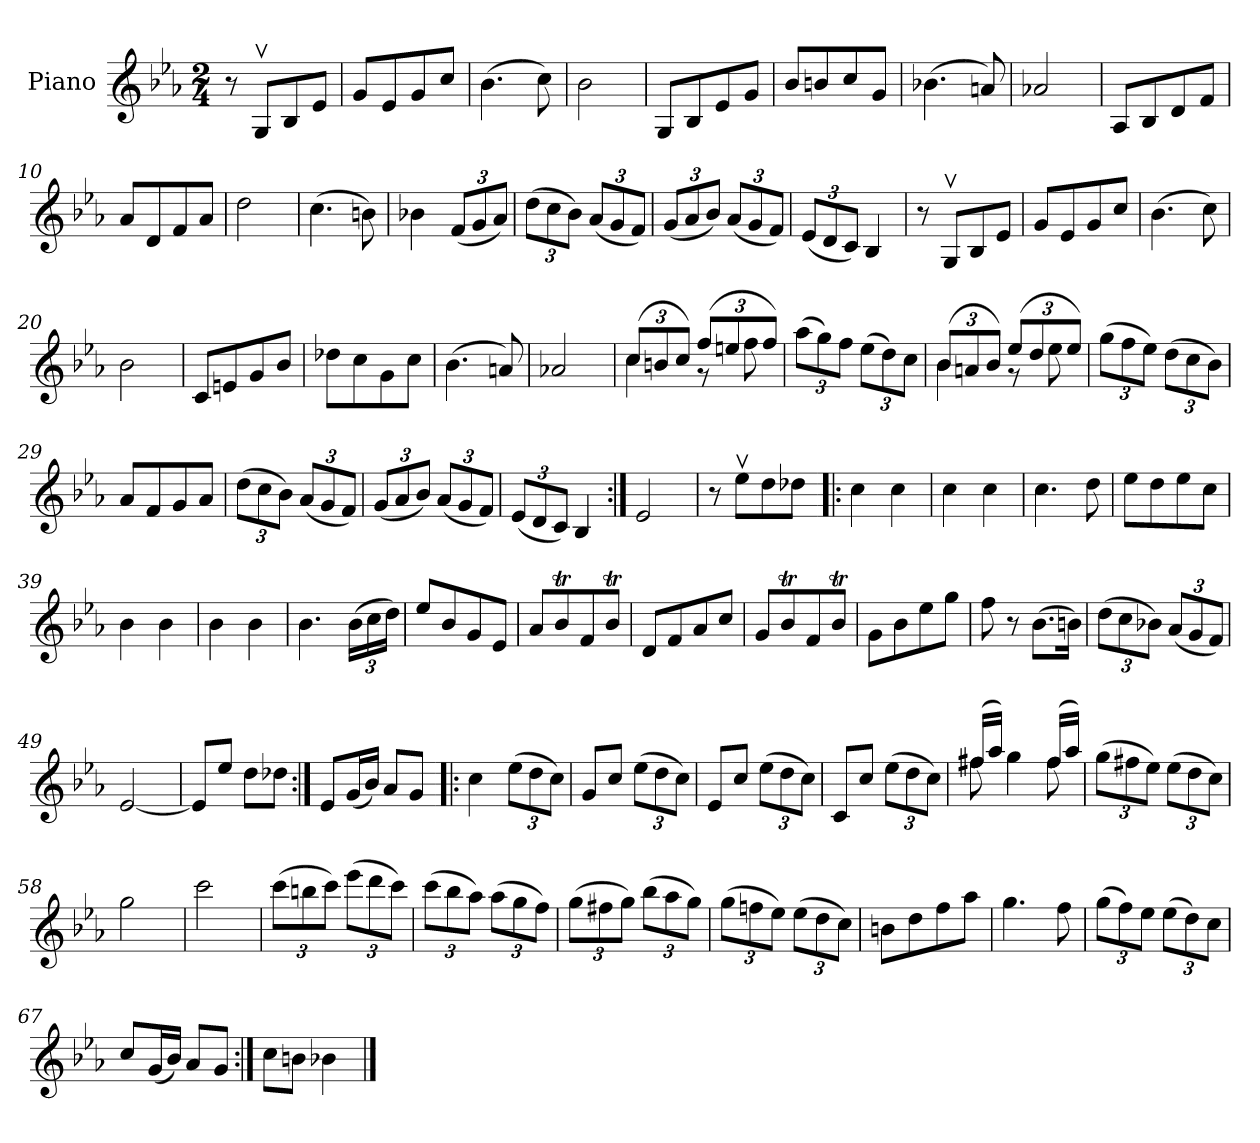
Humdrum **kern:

**kern
*part1
*staff1
*I"Piano
*I'Pno.
*clefG2
*k[b-e-a-]
*M2/4
=1
8r
8Gv/L
8B-/
8e-/J
=2
8g/L
8e-/
8g/
8cc/J
=3
(>4.b-\
8cc\)
=4
2b-\
=5
8G/L
8B-/
8e-/
8g/J
=6
8b-/L
8bn/
8cc/
8g/J
!!LO:LB:g=z
=7
(>4.b-X\
8an/)
=8
2a-X/
=9
8A-/L
8B-/
8d/
8f/J
=10
8a-/L
8d/
8f/
8a-/J
=11
2dd\
=12
(>4.cc\
8bn\)
=13
4b-X\
*Xbrackettup
(<12f/L
12g/
12a-/J)
!!LO:LB:g=z
=14
(>12dd\L
12cc\
12b-\J)
(<12a-/L
12g/
12f/J)
=15
(<12g/L
12a-/
12b-/J)
(<12a-/L
12g/
12f/J)
=16
(<12e-/L
12d/
12c/J)
4B-/
=17
8r
8Gv/L
8B-/
8e-/J
!!LO:LB:g=z
=18
8g/L
8e-/
8g/
8cc/J
=19
(>4.b-\
8cc\)
=20
2b-\
=21
8c/L
8en/
8g/
8b-/J
=22
8dd-X\L
8cc\
8g\
8cc\J
=23
(>4.b-\
8an/)
=24
2a-X/
!!LO:LB:g=z
=25
!LO:N:head=solid
*^
(>12cc/L	4cc\
!LO:N:head=solid	!
12bn/	.
!LO:N:head=solid	!
12cc/J)	.
!LO:N:head=solid	!
(>12ff/L	8r
!LO:N:head=solid	!
12een/	.
.	8ff\
!LO:N:head=solid	!
12ff/J)	.
*v	*v
=26
(>12aa-\L
12gg\)
12ff\J
(>12ee-\L
12dd\)
12cc\J
=27
!LO:N:head=solid
*^
(>12b-/L	4b-\
!LO:N:head=solid	!
12an/	.
!LO:N:head=solid	!
12b-/J)	.
!LO:N:head=solid	!
(>12ee-/L	8r
!LO:N:head=solid	!
12dd/	.
.	8ee-\
!LO:N:head=solid	!
12ee-/J)	.
*v	*v
=28
(>12gg\L
12ff\
12ee-\J)
(>12dd\L
12cc\
12b-\J)
=29
8a-/L
8f/
8g/
8a-/J
!!LO:LB:g=z
=30
(>12dd\L
12cc\
12b-\J)
(<12a-/L
12g/
12f/J)
=31
(<12g/L
12a-/
12b-/J)
(<12a-/L
12g/
12f/J)
=32
(<12e-/L
12d/
12c/J)
4B-/
=33:|!
2e-/
=34
8r
8ee-v\L
8dd\
8dd-X\J
!!LO:LB:g=z
=35!|:
4cc\
4cc\
=36
4cc\
4cc\
=37
4.cc\
8dd\
=38
8ee-\L
8dd\
8ee-\
8cc\J
=39
4b-\
4b-\
=40
4b-\
4b-\
=41
4.b-\
(>24b-\LL
24cc\
24dd\JJ)
=42
8ee-/L
8b-/
8g/
8e-/J
!!LO:LB:g=z
=43
8a-/L
8b-T/
8f/
8b-T/J
=44
8d/L
8f/
8a-/
8cc/J
=45
8g/L
8b-T/
8f/
8b-T/J
=46
8g\L
8b-\
8ee-\
8gg\J
=47
8ff\
8r
(>8.b-\L
16bn\Jk)
!!LO:LB:g=z
=48
(>12dd\L
12cc\
12b-X\J)
(<12a-/L
12g/
12f/J)
=49
[2e-/
=50
8e-/L]
8ee-/J
8dd\L
8dd-X\J
=51:|!
8e-/L
(<16g/L
16b-/JJ)
8a-/L
8g/J
=52!|:
4cc\
(>12ee-\L
12dd\
12cc\J)
!!LO:LB:g=z
=53
8g/L
8cc/J
(>12ee-\L
12dd\
12cc\J)
=54
8e-/L
8cc/J
(>12ee-\L
12dd\
12cc\J)
=55
8c/L
8cc/J
(>12ee-\L
12dd\
12cc\J)
=56
*^
(>16ff#X/LL	8ff#\
16aa-/JJ)	.
4ryy	4gg\
(>16ff#/LL	8ff#\
16aa-/JJ)	.
*v	*v
=57
(>12gg\L
12ff#X\
12ee-\J)
(>12ee-\L
12dd\
12cc\J)
!!LO:PB:g=z
=58
2gg\
=59
2ccc\
=60
(>12ccc\L
12bbn\
12ccc\J)
(>12eee-\L
12ddd\
12ccc\J)
=61
(>12ccc\L
12bb-\
12aa-\J)
(>12aa-\L
12gg\
12ff\J)
=62
(>12gg\L
12ff#X\
12gg\J)
(>12bb-\L
12aa-\
12gg\J)
!!LO:LB:g=z
=63
(>12gg\L
12ffn\
12ee-\J)
(>12ee-\L
12dd\
12cc\J)
=64
8bn\L
8dd\
8ff\
8aa-\J
=65
4.gg\
8ff\
=66
(>12gg\L
12ff\)
12ee-\J
(>12ee-\L
12dd\)
12cc\J
=67
8cc/L
(<16g/L
16b-/JJ)
8a-/L
8g/J
=68:|!
8cc\L
8bn\J
4b-X\
==
*-
